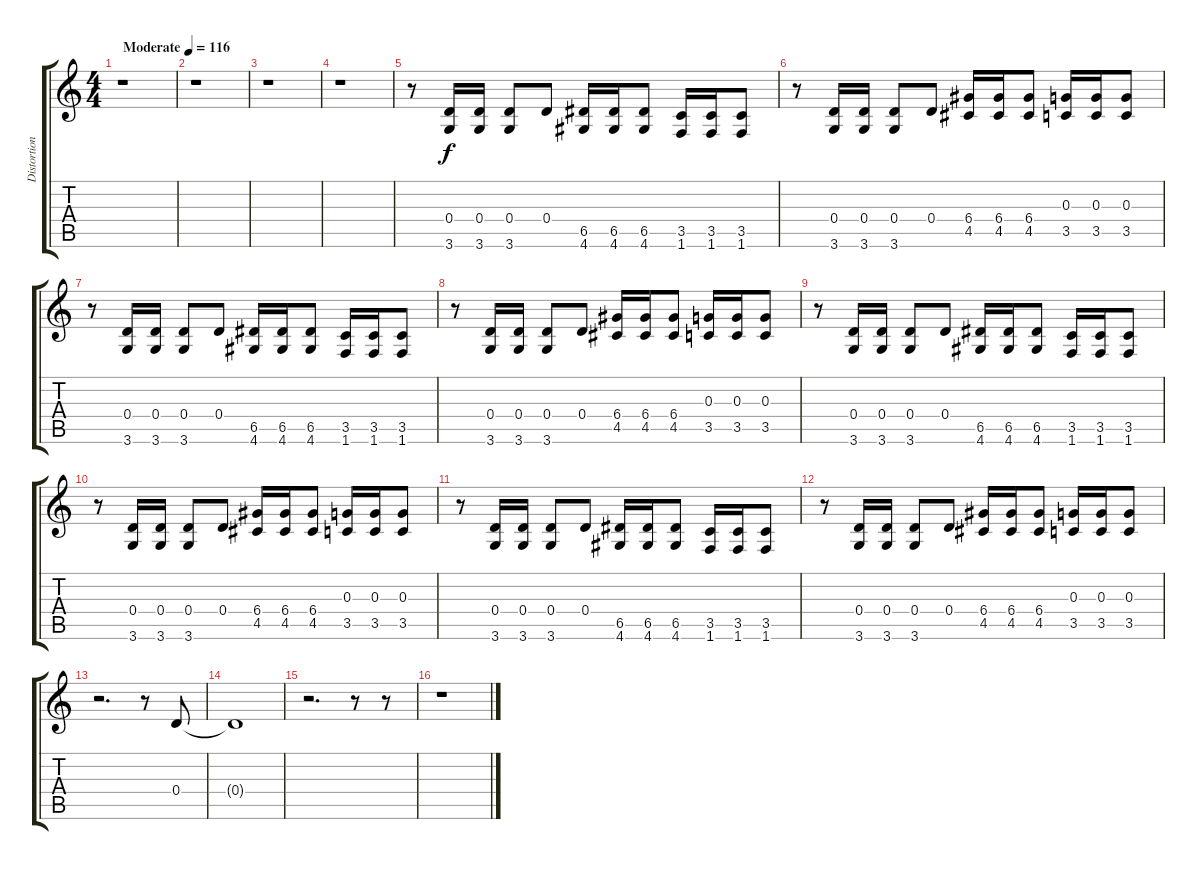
\track ("Distortion GT." "Distortion") {instrument distortionguitar}
\staff {score tabs}
\tuning (E4 B3 G3 D3 A2 E2) {hide}
\ts (4 4)
\tempo (116 "Moderate")
\clef g2
\ks c
r.1{dy f instrument distortionguitar} |
r.1 |
r.1 |
r.1 |
r.8 (0.4 3.6).16 (0.4 3.6).16 (0.4 3.6).8 0.4.8 (6.5 4.6).16 (6.5 4.6).16 (6.5 4.6).8 (3.5 1.6).16 (3.5 1.6).16 (3.5 1.6).8 |
r.8 (0.4 3.6).16 (0.4 3.6).16 (0.4 3.6).8 0.4.8 (6.4 4.5).16 (6.4 4.5).16 (6.4 4.5).8 (0.3 3.5).16 (0.3 3.5).16 (0.3 3.5).8 |
r.8 (0.4 3.6).16 (0.4 3.6).16 (0.4 3.6).8 0.4.8 (6.5 4.6).16 (6.5 4.6).16 (6.5 4.6).8 (3.5 1.6).16 (3.5 1.6).16 (3.5 1.6).8 |
r.8 (0.4 3.6).16 (0.4 3.6).16 (0.4 3.6).8 0.4.8 (6.4 4.5).16 (6.4 4.5).16 (6.4 4.5).8 (0.3 3.5).16 (0.3 3.5).16 (0.3 3.5).8 |
r.8 (0.4 3.6).16 (0.4 3.6).16 (0.4 3.6).8 0.4.8 (6.5 4.6).16 (6.5 4.6).16 (6.5 4.6).8 (3.5 1.6).16 (3.5 1.6).16 (3.5 1.6).8 |
r.8 (0.4 3.6).16 (0.4 3.6).16 (0.4 3.6).8 0.4.8 (6.4 4.5).16 (6.4 4.5).16 (6.4 4.5).8 (0.3 3.5).16 (0.3 3.5).16 (0.3 3.5).8 |
r.8 (0.4 3.6).16 (0.4 3.6).16 (0.4 3.6).8 0.4.8 (6.5 4.6).16 (6.5 4.6).16 (6.5 4.6).8 (3.5 1.6).16 (3.5 1.6).16 (3.5 1.6).8 |
r.8 (0.4 3.6).16 (0.4 3.6).16 (0.4 3.6).8 0.4.8 (6.4 4.5).16 (6.4 4.5).16 (6.4 4.5).8 (0.3 3.5).16 (0.3 3.5).16 (0.3 3.5).8 |
r.2{d} r.8 0.4.8 |
0.4{t}.1 |
r.2{d} r.8 r.8 |
r.1
